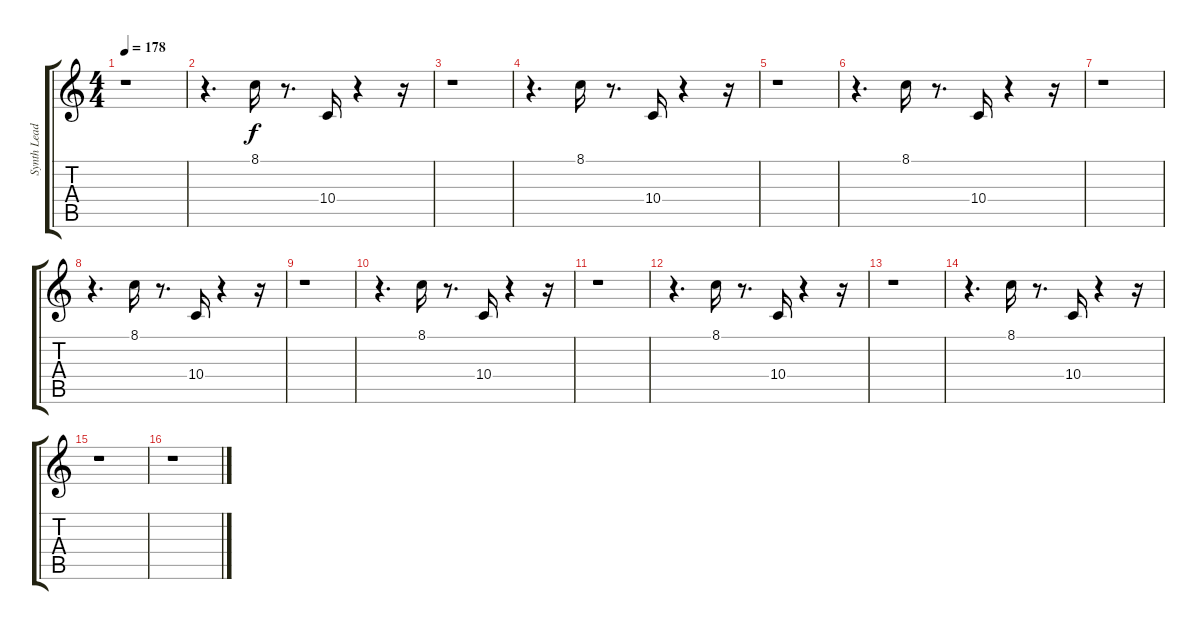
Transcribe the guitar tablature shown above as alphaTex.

\track ("Synth Leads" "Synth Lead") {instrument pad3polysynth}
\staff {score tabs}
\tuning (E4 B3 G3 D3 A2 E2) {hide}
\ts (4 4)
\tempo 178
\clef g2
\ks c
r.1{dy f} |
r.4{d} 8.1.16 r.8{d} 10.4.16 r.4 r.16 |
r.1 |
r.4{d} 8.1.16 r.8{d} 10.4.16 r.4 r.16 |
r.1 |
r.4{d} 8.1.16 r.8{d} 10.4.16 r.4 r.16 |
r.1 |
r.4{d} 8.1.16 r.8{d} 10.4.16 r.4 r.16 |
r.1 |
r.4{d} 8.1.16 r.8{d} 10.4.16 r.4 r.16 |
r.1 |
r.4{d} 8.1.16 r.8{d} 10.4.16 r.4 r.16 |
r.1 |
r.4{d} 8.1.16 r.8{d} 10.4.16 r.4 r.16 |
r.1 |
r.1
